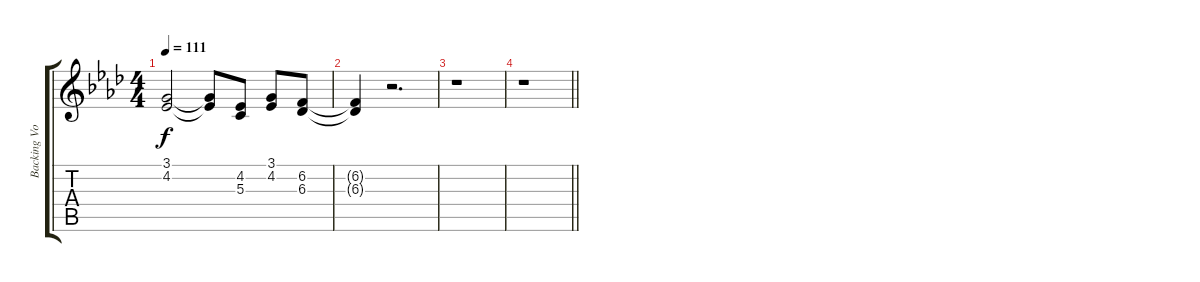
\track ("Backing Vocals" "Backing Vo") {instrument sopranosax}
\staff {score tabs}
\tuning (E4 B3 G3 D3 A2 E2) {hide}
\ts (4 4)
\tempo 111
\clef g2
\ks ab
(3.1 4.2).2{dy f} (3.1{t} 4.2{t}).8 (4.2 5.3).8 (3.1 4.2).8 (6.2 6.3).8 |
(6.2{t} 6.3{t}).4 r.2{d} |
r.1 |
\barLineRight lightlight
r.1
